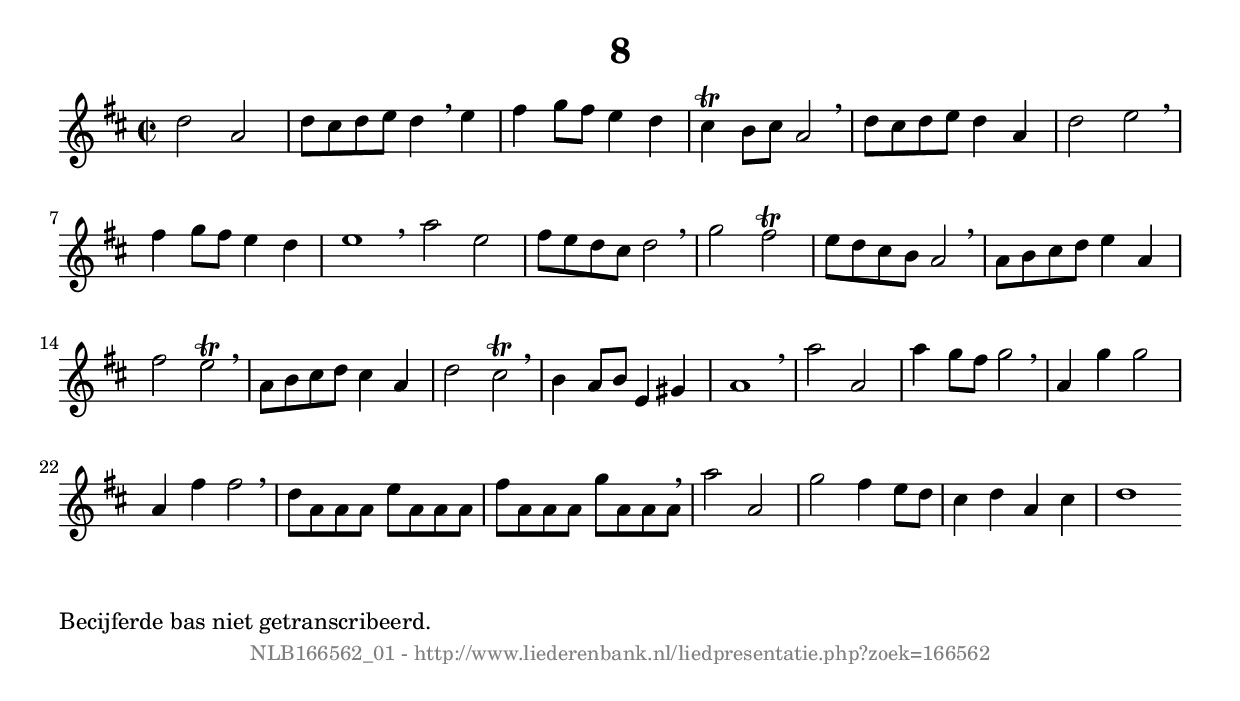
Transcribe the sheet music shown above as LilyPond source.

%
% produced by wce2krn 1.64 (7 June 2014)
%
\version"2.16"
#(append! paper-alist '(("long" . (cons (* 210 mm) (* 2000 mm)))))
#(set-default-paper-size "long")
sb = {\breathe}
mBreak = {\breathe }
bBreak = {\breathe }
x = {\once\override NoteHead #'style = #'cross }
gl=\glissando
itime={\override Staff.TimeSignature #'stencil = ##f }
ficta = {\once\set suggestAccidentals = ##t}
fine = {\once\override Score.RehearsalMark #'self-alignment-X = #1 \mark \markup {\italic{Fine}}}
dc = {\once\override Score.RehearsalMark #'self-alignment-X = #1 \mark \markup {\italic{D.C.}}}
dcf = {\once\override Score.RehearsalMark #'self-alignment-X = #1 \mark \markup {\italic{D.C. al Fine}}}
dcc = {\once\override Score.RehearsalMark #'self-alignment-X = #1 \mark \markup {\italic{D.C. al Coda}}}
ds = {\once\override Score.RehearsalMark #'self-alignment-X = #1 \mark \markup {\italic{D.S.}}}
dsf = {\once\override Score.RehearsalMark #'self-alignment-X = #1 \mark \markup {\italic{D.S. al Fine}}}
dsc = {\once\override Score.RehearsalMark #'self-alignment-X = #1 \mark \markup {\italic{D.S. al Coda}}}
pv = {\set Score.repeatCommands = #'((volta "1"))}
sv = {\set Score.repeatCommands = #'((volta "2"))}
tv = {\set Score.repeatCommands = #'((volta "3"))}
qv = {\set Score.repeatCommands = #'((volta "4"))}
xv = {\set Score.repeatCommands = #'((volta #f))}
\header{ tagline = ""
title = "8"
}
\score {{
\key d \major
\relative g'
{
\set melismaBusyProperties = #'()
\time 2/2
\tempo 4=120
\override Score.MetronomeMark #'transparent = ##t
\override Score.RehearsalMark #'break-visibility = #(vector #t #t #f)
d'2 a d8 cis d e d4 \sb e fis g8 fis e4 d cis\trill b8 cis a2 \mBreak \bar "|"
d8 cis d e d4 a d2 e \sb fis4 g8 fis e4 d e1 \bar ":|:" \bBreak
a2 e fis8 e d cis d2 \sb g fis\trill e8 d cis b a2 \mBreak \bar "|"
a8 b cis d e4 a, fis'2 e\trill \sb a,8 b cis d cis4 a d2 cis \trill \sb b4 a8 b e,4 gis a1 \mBreak \bar "|"
a'2 a, a'4 g8 fis g2 \sb a,4 g' g2 a,4 fis' fis2 \mBreak \bar "|"
d8 a a a e' a, a a fis' a, a a g' a, a a \sb a'2 a, g'2 fis4 e8 d cis4 d a cis d1 \bar ":|:"
 }}
 \midi { }
 \layout {
            indent = 0.0\cm
}
}
\markup { \wordwrap-string #" 
Becijferde bas niet getranscribeerd.
"}
\markup { \vspace #0 } \markup { \with-color #grey \fill-line { \center-column { \smaller "NLB166562_01 - http://www.liederenbank.nl/liedpresentatie.php?zoek=166562" } } }
